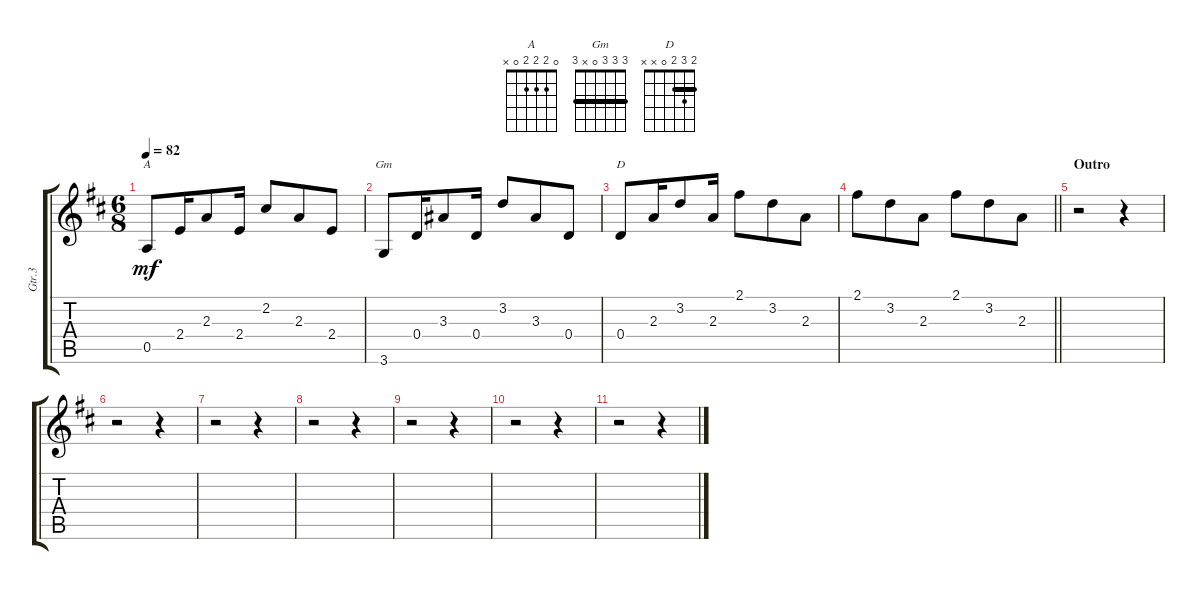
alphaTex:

\track ("Gtr.3" "Gtr.3") {instrument electricguitarclean}
\staff {score tabs}
\tuning (E4 B3 G3 D3 A2 E2) {hide}
\chord ("A" 0 2 2 2 0 x)
\chord ("Gm" 3 3 3 0 x 3) {barre 3}
\chord ("D" 2 3 2 0 x x) {barre 2}
\ts (6 8)
\tempo 82
\clef g2
\ks d
0.5.8{ch "A" dy mf} 2.4.16{balance 10} 2.3.8{balance 6} 2.4.16 2.2.8{balance 11} 2.3.8 2.4.8{balance 5} |
3.6.8{ch "Gm"} 0.4.16{balance 10} 3.3.8 0.4.16{balance 6} 3.2.8 3.3.8{balance 11} 0.4.8 |
0.4.8{ch "D" balance 6} 2.3.16 3.2.8{balance 11} 2.3.16 2.1.8{balance 6} 3.2.8 2.3.8{balance 10} |
\barLineRight lightlight
2.1.8 3.2.8 2.3.8 2.1.8 3.2.8 2.3.8 |
\section ("" "Outro")
r.2 r.4 |
r.2 r.4 |
r.2 r.4 |
r.2 r.4 |
r.2 r.4 |
r.2 r.4 |
r.2 r.4
